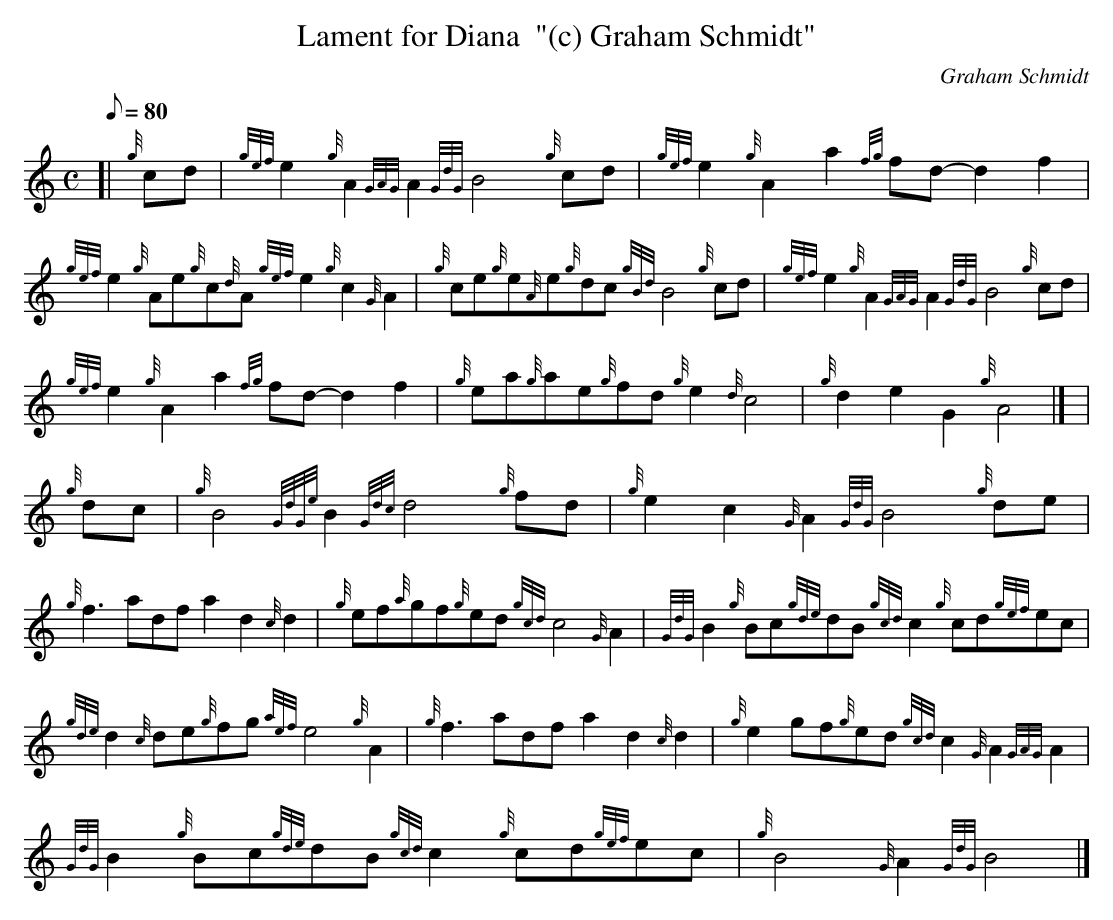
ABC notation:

X:1
T:Lament for Diana  "(c) Graham Schmidt"
M:C
L:1/8
Q:80
C:Graham Schmidt
K:HP
[| {g}cd | \
{gef}e2{g}A2{GAG}A2{GdG}B4{g}cd | \
{gef}e2{g}A2a2{fg}fd-d2f2 |
{gef}e2{g}Ae{g}c{d}A{gef}e2{g}c2{G}A2 | \
{g}ce{g}e{A}e{g}dc{gBd}B4{g}cd | \
{gef}e2{g}A2{GAG}A2{GdG}B4{g}cd |
{gef}e2{g}A2a2{fg}fd-d2f2 | \
{g}ea{g}ae{g}fd{g}e2{d}c4 | \
{g}d2e2G2{g}A4|] [ |
{g}dc | \
{g}B4{GdGe}B2{Gdc}d4{g}fd | \
{g}e2c2{G}A2{GdG}B4{g}de |
{g}f3adfa2d2{c}d2 | \
{g}ef{a}gf{g}ed{gcd}c4{G}A2 | \
{GdG}B2{g}Bc{gde}dB{gcd}c2{g}cd{gef}ec |
{gde}d2{c}de{g}fg{aef}e4{g}A2 | \
{g}f3adfa2d2{c}d2 | \
{g}e2gf{g}ed{gcd}c2{G}A2{GAG}A2 |
{GdG}B2{g}Bc{gde}dB{gcd}c2{g}cd{gef}ec | \
{g}B4{G}A2{GdG}B4|]
